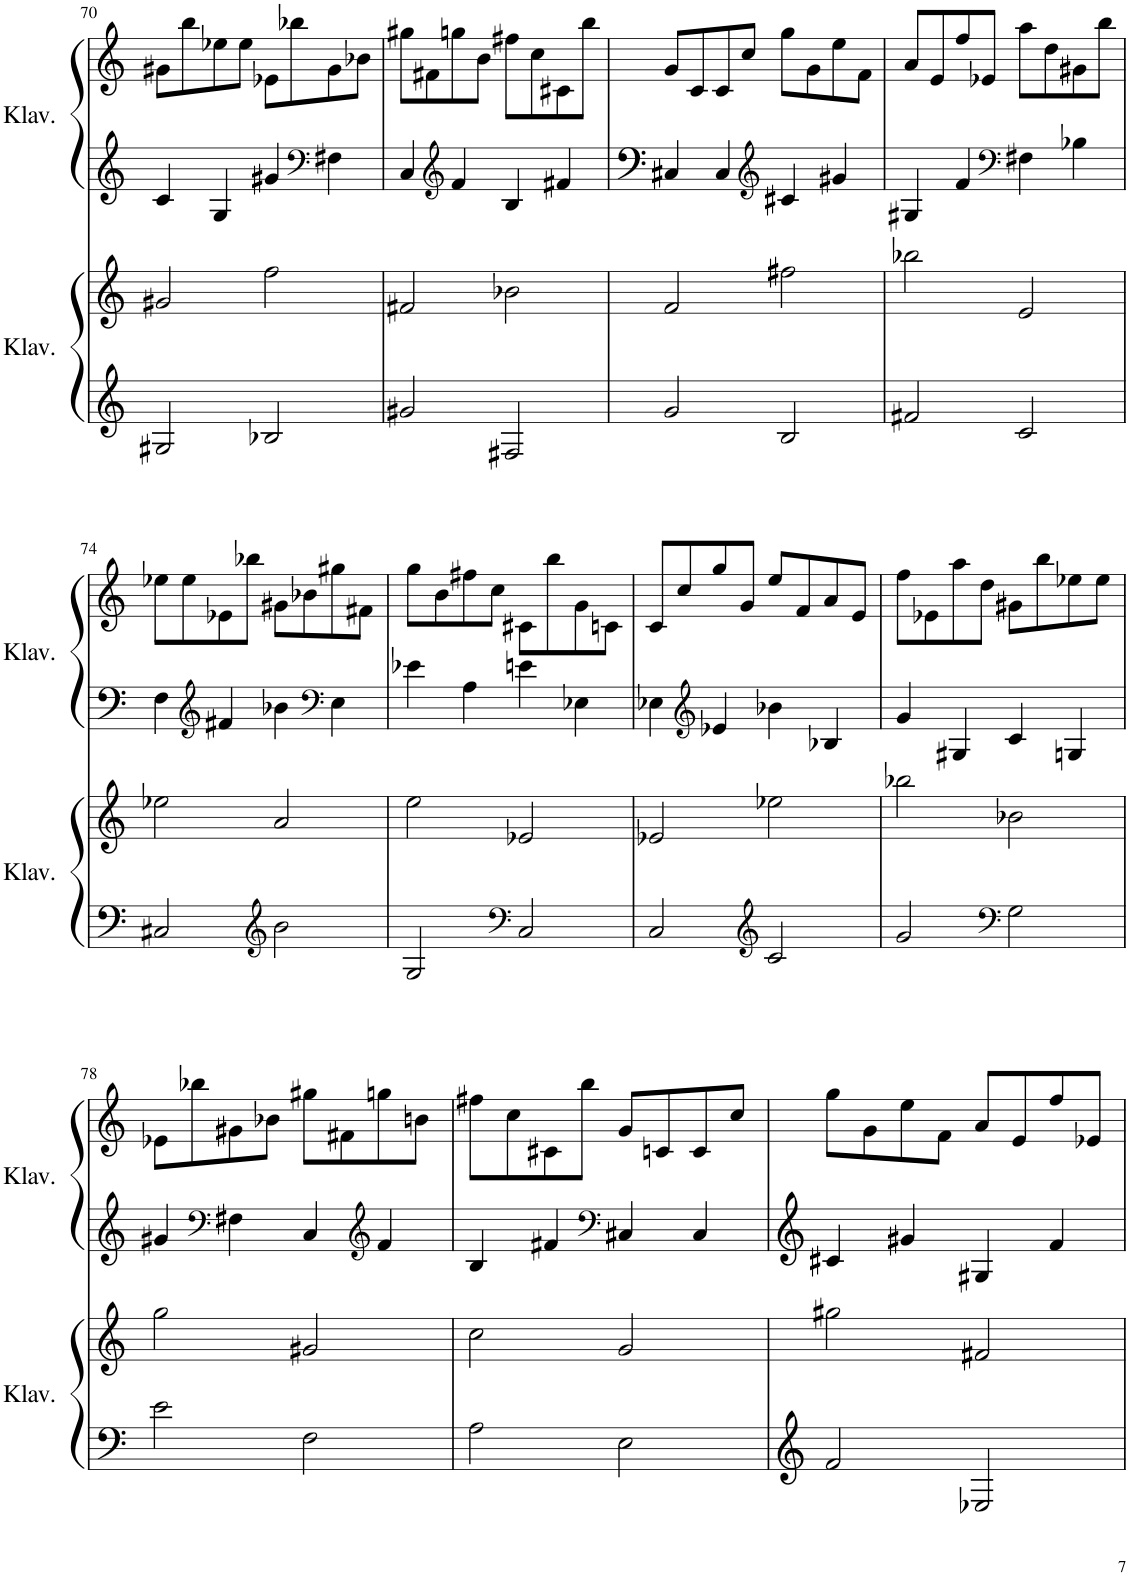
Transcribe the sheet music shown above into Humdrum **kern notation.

**kern	**kern	**kern	**kern
*part2	*part2	*part1	*part1
*staff4	*staff3	*staff2	*staff1
*I"Klavier	*	*I"Klavier	*
*I'Klav.	*	*I'Klav.	*
!!LO:PB:g=z
*clefF4	*clefG2	*clefG2	*clefG2
*k[]	*k[]	*k[]	*k[]
*M4/4	*M4/4	*M4/4	*M4/4
=70	=70	=70	=70
2G#X/	2g#X/	4c/	8g#X\L
.	.	.	8bb\
.	.	4G/	8ee-X\
.	.	.	8ee-\J
2B-X/	2ff\	4g#X/	8e-X\L
.	.	.	8bb-X\
*	*	*clefF4	*
.	.	4F#X\	8g#\
.	.	.	8b-X\J
=71	=71	=71	=71
2g#X/	2f#X/	4C/	8gg#X\L
.	.	.	8f#X\
*	*	*clefG2	*
.	.	4f/	8ggn\
.	.	.	8b\J
2F#X/	2b-X\	4B/	8ff#X\L
.	.	.	8cc\
.	.	4f#X/	8c#X\
.	.	.	8bb\J
=72	=72	=72	=72
2g/	2f/	4C#X/	8g/L
.	.	.	8c/
.	.	4C#/	8c/
.	.	.	8cc/J
*	*	*clefG2	*
2B/	2ff#X\	4c#X/	8gg\L
.	.	.	8g\
.	.	4g#X/	8ee\
.	.	.	8f\J
=73	=73	=73	=73
2f#X/	2bb-X\	4G#X/	8a/L
.	.	.	8e/
.	.	4f/	8ff/
.	.	.	8e-X/J
*	*	*clefF4	*
2c/	2e/	4F#X\	8aa\L
.	.	.	8dd\
.	.	4B-X\	8g#X\
.	.	.	8bb\J
!!LO:LB:g=z
=74	=74	=74	=74
2C#X/	2ee-X\	4F\	8ee-X\L
.	.	.	8ee-\
*	*	*clefG2	*
.	.	4f#X/	8e-X\
.	.	.	8bb-X\J
*clefG2	*	*	*
2b\	2a/	4b-X\	8g#X\L
.	.	.	8b-X\
*	*	*clefF4	*
.	.	4E\	8gg#X\
.	.	.	8f#X\J
=75	=75	=75	=75
2G/	2ee\	4e-X\	8gg\L
.	.	.	8b\
.	.	4A\	8ff#X\
.	.	.	8cc\J
*clefF4	*	*	*
2C/	2e-X/	4en\	8c#X\L
.	.	.	8bb\
.	.	4E-X\	8g\
.	.	.	8cn\J
=76	=76	=76	=76
2C/	2e-X/	4E-X\	8c/L
.	.	.	8cc/
*	*	*clefG2	*
.	.	4e-X/	8gg/
.	.	.	8g/J
*clefG2	*	*	*
2c/	2ee-X\	4b-X\	8ee/L
.	.	.	8f/
.	.	4B-X/	8a/
.	.	.	8e/J
=77	=77	=77	=77
2g/	2bb-X\	4g/	8ff\L
.	.	.	8e-X\
.	.	4G#X/	8aa\
.	.	.	8dd\J
*clefF4	*	*	*
2G\	2b-X\	4c/	8g#X\L
.	.	.	8bb\
.	.	4Gn/	8ee-X\
.	.	.	8ee-\J
!!LO:LB:g=z
=78	=78	=78	=78
2e\	2gg\	4g#X/	8e-X\L
.	.	.	8bb-X\
*	*	*clefF4	*
.	.	4F#X\	8g#X\
.	.	.	8b-X\J
2F\	2g#X/	4C/	8gg#X\L
.	.	.	8f#X\
*	*	*clefG2	*
.	.	4f/	8ggn\
.	.	.	8bn\J
=79	=79	=79	=79
2A\	2cc\	4B/	8ff#X\L
.	.	.	8cc\
.	.	4f#X/	8c#X\
.	.	.	8bb\J
*	*	*clefF4	*
2E\	2g/	4C#X/	8g/L
.	.	.	8cn/
.	.	4C#/	8c/
.	.	.	8cc/J
=80	=80	=80	=80
2f/	2gg#X\	4c#X/	8gg\L
.	.	.	8g\
.	.	4g#X/	8ee\
.	.	.	8f\J
2E-X/	2f#X/	4G#X/	8a/L
.	.	.	8e/
.	.	4f/	8ff/
.	.	.	8e-X/J
=	=	=	=
*-	*-	*-	*-
